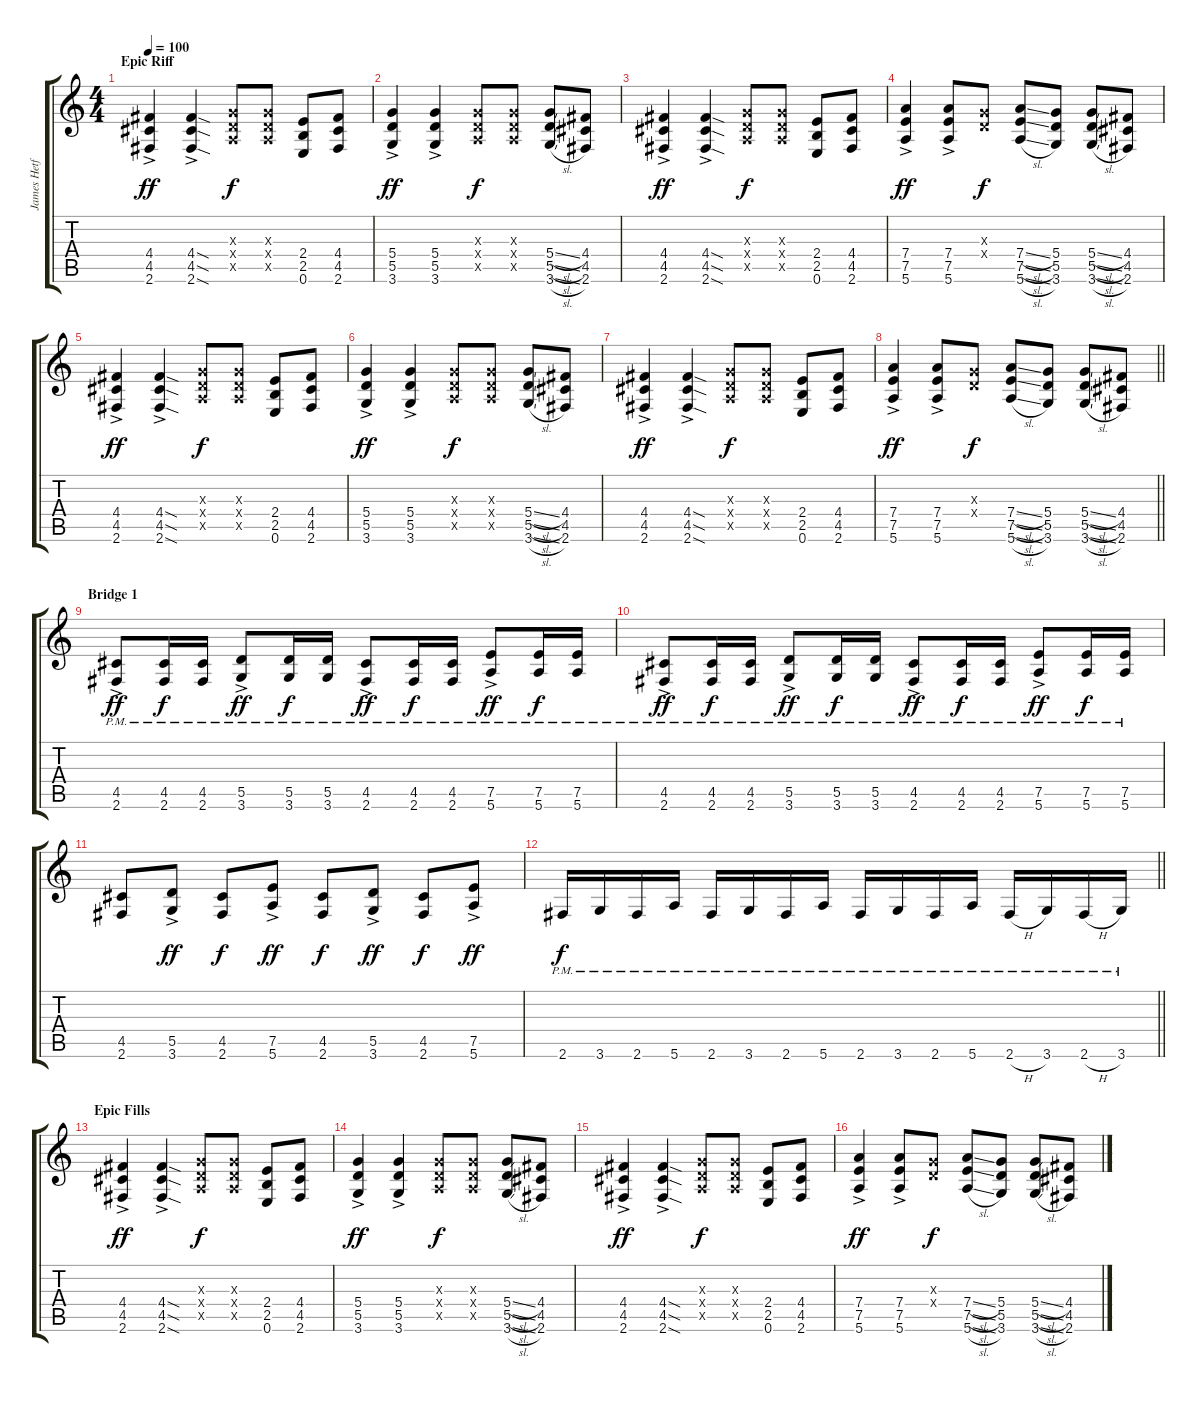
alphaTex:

\track ("James Hetfield" "James Hetf") {instrument distortionguitar}
\staff {score tabs}
\tuning (E4 B3 G3 D3 A2 E2) {hide}
\ts (4 4)
\section ("" "Epic Riff")
\tempo 100
\clef g2
\ks c
(4.4{ac} 4.5{ac} 2.6{ac}).4{dy ff} (4.4{sod ac} 4.5{sod ac} 2.6{sod ac}).4 (0.3{x} 0.4{x} 0.5{x}).8{dy f} (0.3{x} 0.4{x} 0.5{x}).8 (2.4 2.5 0.6).8 (4.4 4.5 2.6).8 |
(5.4{ac} 5.5{ac} 3.6{ac}).4{dy ff} (5.4{ac} 5.5{ac} 3.6{ac}).4 (0.3{x} 0.4{x} 0.5{x}).8{dy f} (0.3{x} 0.4{x} 0.5{x}).8 (5.4{sl} 5.5{sl} 3.6{sl}).8 (4.4 4.5 2.6).8 |
(4.4{ac} 4.5{ac} 2.6{ac}).4{dy ff} (4.4{sod ac} 4.5{sod ac} 2.6{sod ac}).4 (0.3{x} 0.4{x} 0.5{x}).8{dy f} (0.3{x} 0.4{x} 0.5{x}).8 (2.4 2.5 0.6).8 (4.4 4.5 2.6).8 |
(7.4{ac} 7.5{ac} 5.6{ac}).4{dy ff} (7.4{ac} 7.5{ac} 5.6{ac}).8 (0.3{x} 0.4{x}).8{dy f} (7.4{sl} 7.5{sl} 5.6{sl}).8 (5.4 5.5 3.6).8 (5.4{sl} 5.5{sl} 3.6{sl}).8 (4.4 4.5 2.6).8 |
(4.4{ac} 4.5{ac} 2.6{ac}).4{dy ff} (4.4{sod ac} 4.5{sod ac} 2.6{sod ac}).4 (0.3{x} 0.4{x} 0.5{x}).8{dy f} (0.3{x} 0.4{x} 0.5{x}).8 (2.4 2.5 0.6).8 (4.4 4.5 2.6).8 |
(5.4{ac} 5.5{ac} 3.6{ac}).4{dy ff} (5.4{ac} 5.5{ac} 3.6{ac}).4 (0.3{x} 0.4{x} 0.5{x}).8{dy f} (0.3{x} 0.4{x} 0.5{x}).8 (5.4{sl} 5.5{sl} 3.6{sl}).8 (4.4 4.5 2.6).8 |
(4.4{ac} 4.5{ac} 2.6{ac}).4{dy ff} (4.4{sod ac} 4.5{sod ac} 2.6{sod ac}).4 (0.3{x} 0.4{x} 0.5{x}).8{dy f} (0.3{x} 0.4{x} 0.5{x}).8 (2.4 2.5 0.6).8 (4.4 4.5 2.6).8 |
\barLineRight lightlight
(7.4{ac} 7.5{ac} 5.6{ac}).4{dy ff} (7.4{ac} 7.5{ac} 5.6{ac}).8 (0.3{x} 0.4{x}).8{dy f} (7.4{sl} 7.5{sl} 5.6{sl}).8 (5.4 5.5 3.6).8 (5.4{sl} 5.5{sl} 3.6{sl}).8 (4.4 4.5 2.6).8 |
\section ("" "Bridge 1")
(4.5{ac pm} 2.6{ac pm}).8{dy ff} (4.5{pm} 2.6{pm}).16{dy f} (4.5{pm} 2.6{pm}).16 (5.5{ac pm} 3.6{ac pm}).8{dy ff} (5.5{pm} 3.6{pm}).16{dy f} (5.5{pm} 3.6{pm}).16 (4.5{ac pm} 2.6{ac pm}).8{dy ff} (4.5{pm} 2.6{pm}).16{dy f} (4.5{pm} 2.6{pm}).16 (7.5{ac pm} 5.6{ac pm}).8{dy ff} (7.5{pm} 5.6{pm}).16{dy f} (7.5{pm} 5.6{pm}).16 |
(4.5{ac pm} 2.6{ac pm}).8{dy ff} (4.5{pm} 2.6{pm}).16{dy f} (4.5{pm} 2.6{pm}).16 (5.5{ac pm} 3.6{ac pm}).8{dy ff} (5.5{pm} 3.6{pm}).16{dy f} (5.5{pm} 3.6{pm}).16 (4.5{ac pm} 2.6{ac pm}).8{dy ff} (4.5{pm} 2.6{pm}).16{dy f} (4.5{pm} 2.6{pm}).16 (7.5{ac pm} 5.6{ac pm}).8{dy ff} (7.5{pm} 5.6{pm}).16{dy f} (7.5{pm} 5.6{pm}).16 |
(4.5 2.6).8 (5.5{ac} 3.6{ac}).8{dy ff} (4.5 2.6).8{dy f} (7.5{ac} 5.6{ac}).8{dy ff} (4.5 2.6).8{dy f} (5.5{ac} 3.6{ac}).8{dy ff} (4.5 2.6).8{dy f} (7.5{ac} 5.6{ac}).8{dy ff} |
\barLineRight lightlight
2.6{pm}.16{dy f} 3.6{pm}.16 2.6{pm}.16 5.6{pm}.16 2.6{pm}.16 3.6{pm}.16 2.6{pm}.16 5.6{pm}.16 2.6{pm}.16 3.6{pm}.16 2.6{pm}.16 5.6{pm}.16 2.6{h pm}.16 3.6{pm}.16 2.6{h pm}.16 3.6{pm}.16 |
\section ("" "Epic Fills")
(4.4{ac} 4.5{ac} 2.6{ac}).4{dy ff} (4.4{sod ac} 4.5{sod ac} 2.6{sod ac}).4 (0.3{x} 0.4{x} 0.5{x}).8{dy f} (0.3{x} 0.4{x} 0.5{x}).8 (2.4 2.5 0.6).8 (4.4 4.5 2.6).8 |
(5.4{ac} 5.5{ac} 3.6{ac}).4{dy ff} (5.4{ac} 5.5{ac} 3.6{ac}).4 (0.3{x} 0.4{x} 0.5{x}).8{dy f} (0.3{x} 0.4{x} 0.5{x}).8 (5.4{sl} 5.5{sl} 3.6{sl}).8 (4.4 4.5 2.6).8 |
(4.4{ac} 4.5{ac} 2.6{ac}).4{dy ff} (4.4{sod ac} 4.5{sod ac} 2.6{sod ac}).4 (0.3{x} 0.4{x} 0.5{x}).8{dy f} (0.3{x} 0.4{x} 0.5{x}).8 (2.4 2.5 0.6).8 (4.4 4.5 2.6).8 |
(7.4{ac} 7.5{ac} 5.6{ac}).4{dy ff} (7.4{ac} 7.5{ac} 5.6{ac}).8 (0.3{x} 0.4{x}).8{dy f} (7.4{sl} 7.5{sl} 5.6{sl}).8 (5.4 5.5 3.6).8 (5.4{sl} 5.5{sl} 3.6{sl}).8 (4.4 4.5 2.6).8
